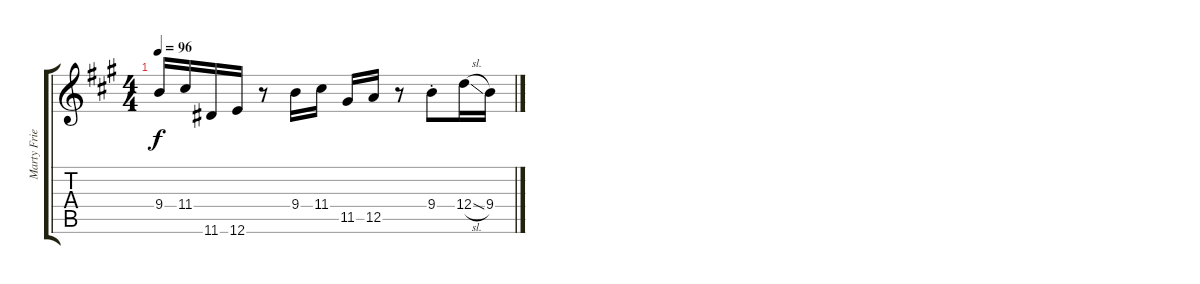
\track ("Marty Friedman" "Marty Frie") {instrument distortionguitar}
\staff {score tabs}
\tuning (E4 B3 G3 D3 A2 E2) {hide}
\ts (4 4)
\tempo 96
\clef g2
\ks f#minor
9.4.16{dy f} 11.4.16 11.6.16 12.6.16 r.8 9.4.16 11.4.16 11.5.16 12.5.16 r.8 9.4{st}.8 12.4{sl}.16 9.4.16
